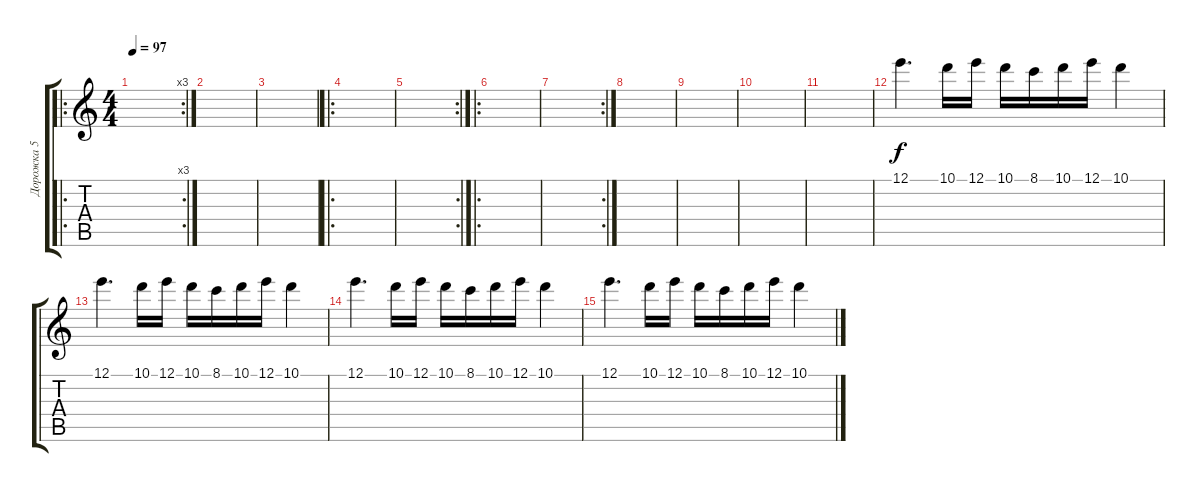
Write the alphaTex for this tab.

\track ("Дорожка 5" "Дорожка 5") {instrument overdrivenguitar}
\staff {score tabs}
\tuning (E4 B3 G3 D3 A2 E2) {hide}
\ro
\rc 3
\ts (4 4)
\tempo 97
\clef g2
\ks c
|
|
|
\ro
|
\rc 2
|
\ro
|
\rc 2
|
|
|
|
|
12.1.4{d} 10.1.16 12.1.16 10.1.16 8.1.16 10.1.16 12.1.16 10.1.4 |
12.1.4{d} 10.1.16 12.1.16 10.1.16 8.1.16 10.1.16 12.1.16 10.1.4 |
12.1.4{d} 10.1.16 12.1.16 10.1.16 8.1.16 10.1.16 12.1.16 10.1.4 |
12.1.4{d} 10.1.16 12.1.16 10.1.16 8.1.16 10.1.16 12.1.16 10.1.4
